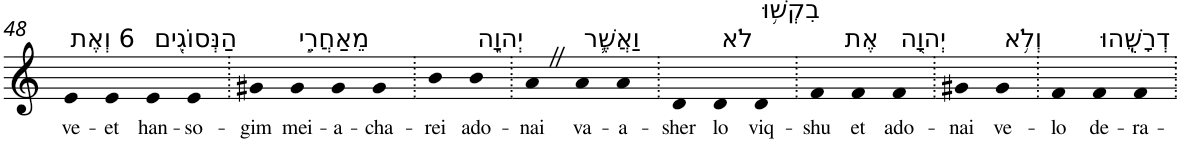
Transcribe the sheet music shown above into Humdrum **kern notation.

**kern	**text
*part1	*part1
*staff1	*staff1
*I"Piano	*
*I'Pno	*
!!LO:PB:g=z
*clefG2	*
*k[]	*
=48	=48
!LO:TX:a:t=6 וְאֶת	!
!	!LO:LY:b
4e	ve-
!	!LO:LY:b
4e	-et
!LO:TX:a:t=הַנְּסוֹגִ֖ים	!
!	!LO:LY:b
4e	han-
!	!LO:LY:b
4e	-so-
=49.	=49.
!	!LO:LY:b
4g#X	-gim
!LO:TX:a:t=מֵאַחֲרֵ֣י	!
!	!LO:LY:b
4g#	mei-
!	!LO:LY:b
4g#	-a-
!	!LO:LY:b
4g#	-cha-
=50.	=50.
!	!LO:LY:b
4b	-rei
!LO:TX:a:t=יְהוָ֑ה	!
!	!LO:LY:b
4b	ado-
=51.	=51.
!	!LO:LY:b
4aZ	-nai
!LO:TX:a:t=וַאֲשֶׁ֛ר	!
!	!LO:LY:b
4a	va-
!	!LO:LY:b
4a	-a-
=52.	=52.
!	!LO:LY:b
4d	-sher
!LO:TX:a:t=לֹא	!
!	!LO:LY:b
4d	lo
!LO:TX:a:t=בִקְשׁ֥וּ	!
!	!LO:LY:b
4d	viq-
=53.	=53.
!	!LO:LY:b
4f	-shu
!LO:TX:a:t=אֶת	!
!	!LO:LY:b
4f	et
!LO:TX:a:t=יְהוָ֖ה	!
!	!LO:LY:b
4f	ado-
=54.	=54.
!	!LO:LY:b
4g#X	-nai
!LO:TX:a:t=וְלֹ֥א	!
!	!LO:LY:b
4g#	ve-
=55.	=55.
!	!LO:LY:b
4f	-lo
!LO:TX:a:t=דְרָשֻֽׁהוּ	!
!	!LO:LY:b
4f	de-
!	!LO:LY:b
4f	-ra-
=.	=.
*-	*-
